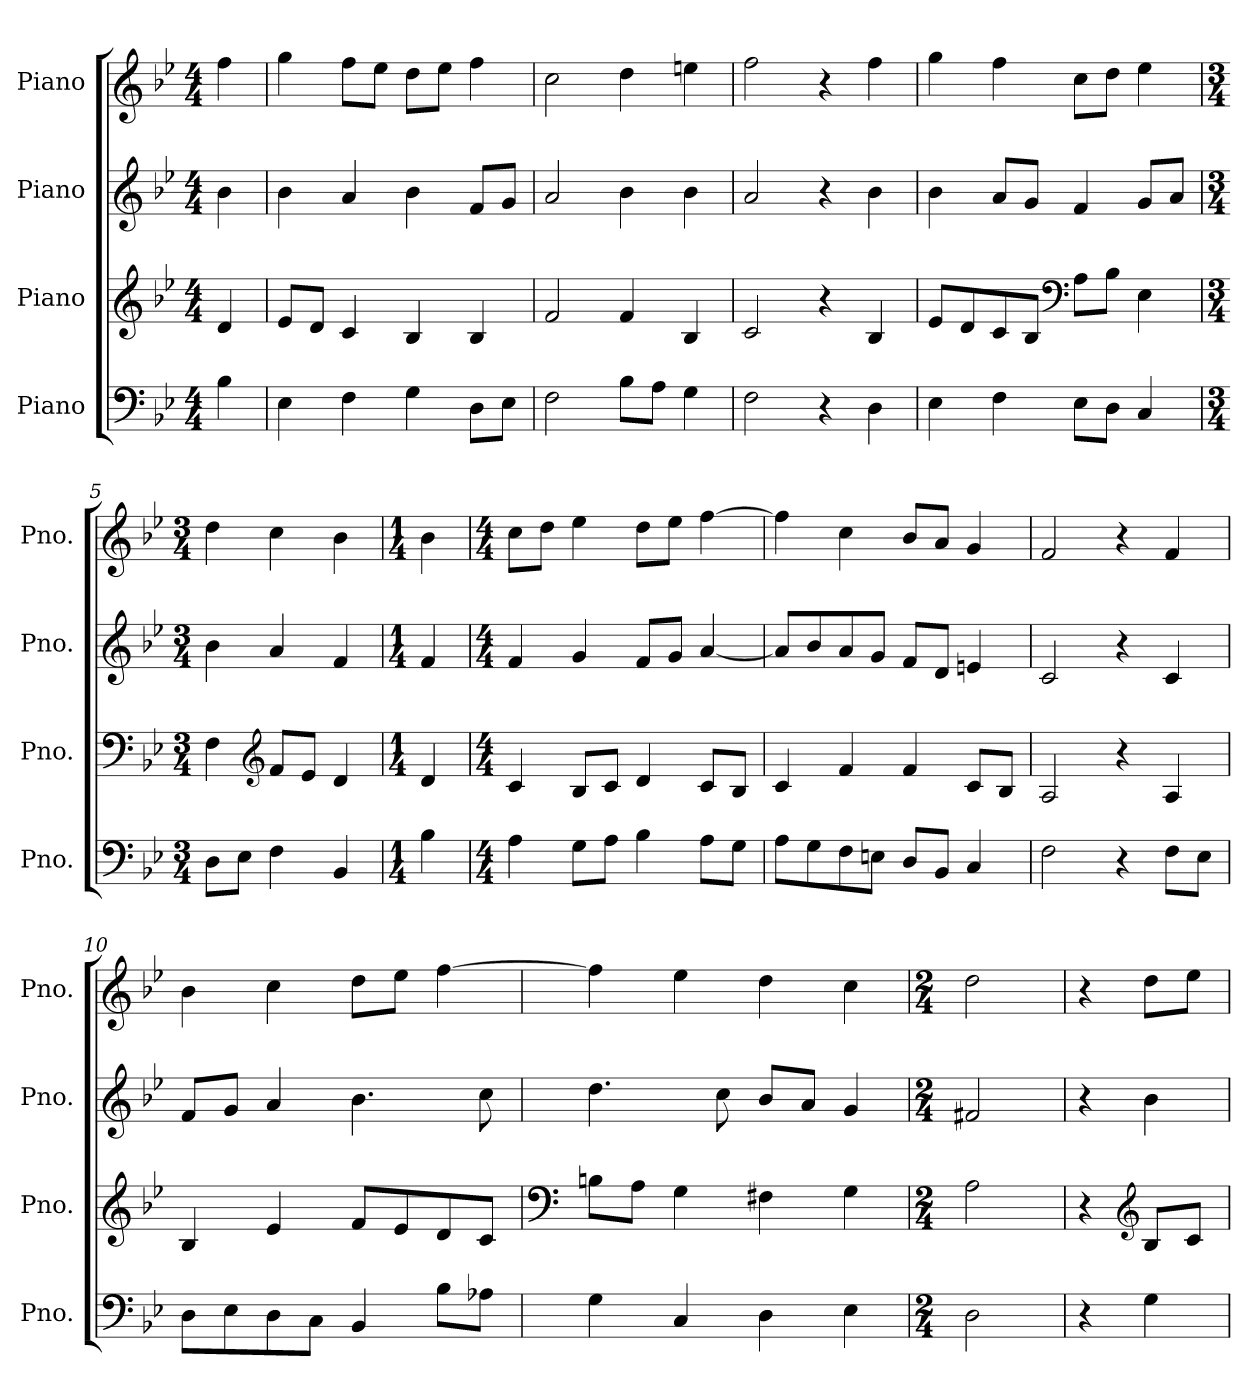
**kern	**kern	**kern	**kern
*part4	*part3	*part2	*part1
*staff4	*staff3	*staff2	*staff1
*I"Piano	*I"Piano	*I"Piano	*I"Piano
*I'Pno.	*I'Pno.	*I'Pno.	*I'Pno.
*clefF4	*clefG2	*clefG2	*clefG2
*k[b-e-]	*k[b-e-]	*k[b-e-]	*k[b-e-]
*M4/4	*M4/4	*M4/4	*M4/4
*MM120	*MM120	*MM120	*MM120
=	=	=	=
4B-\	4d/	4b-\	4ff\
=1	=1	=1	=1
4E-\	8e-/L	4b-\	4gg\
.	8d/J	.	.
4F\	4c/	4a/	8ff\L
.	.	.	8ee-\J
4G\	4B-/	4b-\	8dd\L
.	.	.	8ee-\J
8D\L	4B-/	8f/L	4ff\
8E-\J	.	8g/J	.
=2	=2	=2	=2
2F\	2f/	2a/	2cc\
8B-\L	4f/	4b-\	4dd\
8A\J	.	.	.
4G\	4B-/	4b-\	4een\
=3	=3	=3	=3
2F\	2c/	2a/	2ff\
4r	4r	4r	4r
4D\	4B-/	4b-\	4ff\
=4	=4	=4	=4
4E-\	8e-/L	4b-\	4gg\
.	8d/	.	.
4F\	8c/	8a/L	4ff\
.	8B-/J	8g/J	.
*	*clefF4	*	*
8E-\L	8A\L	4f/	8cc\L
8D\J	8B-\J	.	8dd\J
4C/	4E-\	8g/L	4ee-\
.	.	8a/J	.
=5	=5	=5	=5
*M3/4	*M3/4	*M3/4	*M3/4
8D\L	4F\	4b-\	4dd\
8E-\J	.	.	.
*	*clefG2	*	*
4F\	8f/L	4a/	4cc\
.	8e-/J	.	.
4BB-/	4d/	4f/	4b-\
=6	=6	=6	=6
*M1/4	*M1/4	*M1/4	*M1/4
4B-\	4d/	4f/	4b-\
!!LO:LB:g=z
=7	=7	=7	=7
*M4/4	*M4/4	*M4/4	*M4/4
4A\	4c/	4f/	8cc\L
.	.	.	8dd\J
8G\L	8B-/L	4g/	4ee-\
8A\J	8c/J	.	.
4B-\	4d/	8f/L	8dd\L
.	.	8g/J	8ee-\J
8A\L	8c/L	[4a/	[4ff\
8G\J	8B-/J	.	.
=8	=8	=8	=8
8A\L	4c/	8a/L]	4ff\]
8G\	.	8b-/	.
8F\	4f/	8a/	4cc\
8En\J	.	8g/J	.
8D/L	4f/	8f/L	8b-/L
8BB-/J	.	8d/J	8a/J
4C/	8c/L	4en/	4g/
.	8B-/J	.	.
=9	=9	=9	=9
2F\	2A/	2c/	2f/
4r	4r	4r	4r
8F\L	4A/	4c/	4f/
8E-\J	.	.	.
=10	=10	=10	=10
8D\L	4B-/	8f/L	4b-\
8E-\	.	8g/J	.
8D\	4e-/	4a/	4cc\
8C\J	.	.	.
4BB-/	8f/L	4.b-\	8dd\L
.	8e-/	.	8ee-\J
8B-\L	8d/	.	[4ff\
8A-X\J	8c/J	8cc\	.
=11	=11	=11	=11
*	*clefF4	*	*
4G\	8Bn\L	4.dd\	4ff\]
.	8A\J	.	.
4C/	4G\	.	4ee-\
.	.	8cc\	.
4D\	4F#X\	8b-/L	4dd\
.	.	8a/J	.
4E-\	4G\	4g/	4cc\
!!LO:LB:g=z
=12	=12	=12	=12
*M2/4	*M2/4	*M2/4	*M2/4
2D\	2A\	2f#X/	2dd\
=13	=13	=13	=13
4r	4r	4r	4r
*	*clefG2	*	*
4G\	8B-/L	4b-\	8dd\L
.	8c/J	.	8ee-\J
=	=	=	=
*-	*-	*-	*-
